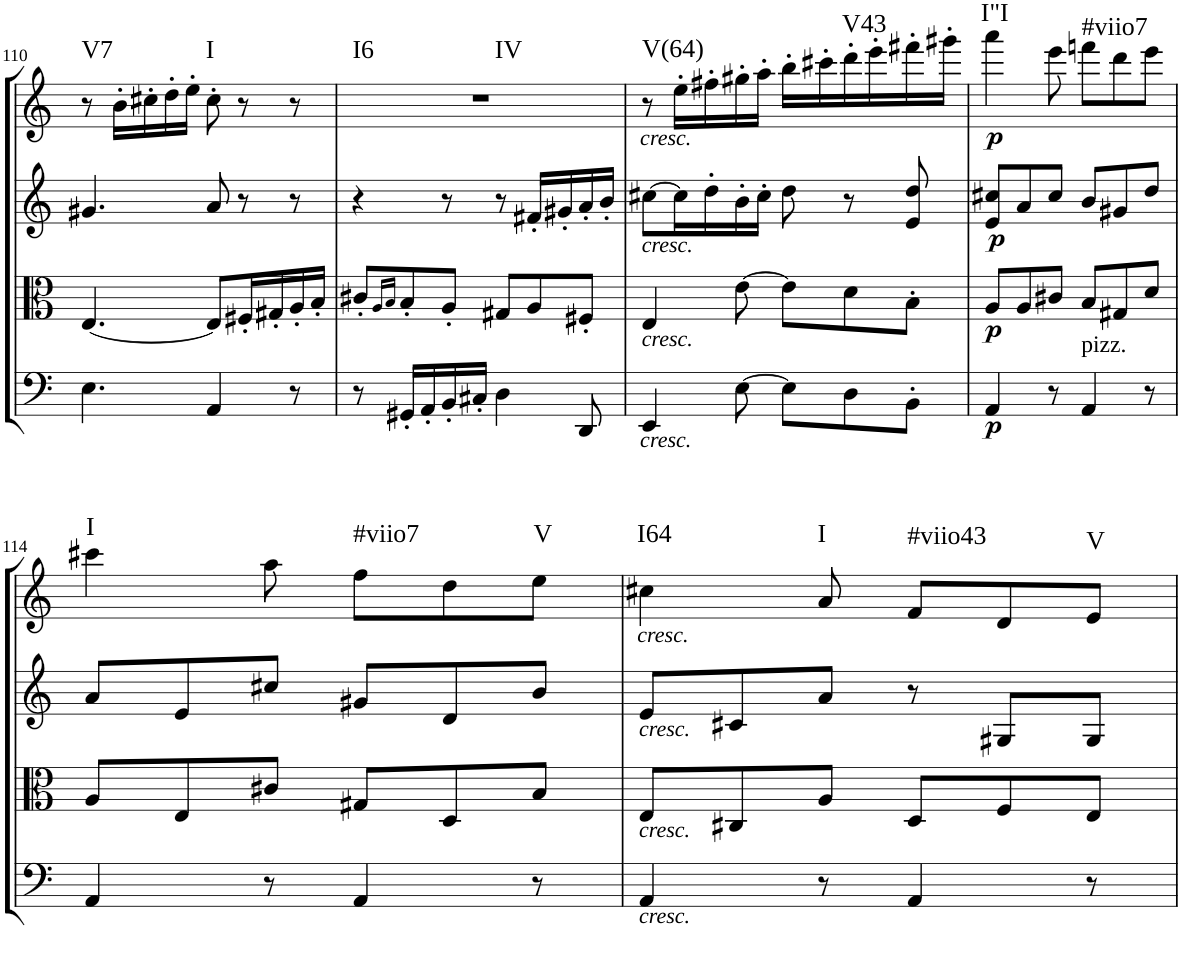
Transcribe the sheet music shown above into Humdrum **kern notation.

**kern	**dynam	**kern	**dynam	**kern	**dynam	**kern	**dynam	**harte
*part4	*part4	*part3	*part3	*part2	*part2	*part1	*part1	*part1
*staff4	*staff4	*staff3	*staff3	*staff2	*staff2	*staff1	*staff1	*
*I"Cello	*	*I"Viola	*	*I"2nd Violin	*	*I"1st Violin	*	*
*	*	*I'Vla	*	*I'Vln	*	*I'Vln	*	*
!!LO:PB:g=z
*clefF4	*	*clefC3	*	*clefG2	*	*clefG2	*	*
*k[]	*	*k[]	*	*k[]	*	*k[]	*	*
*M6/8	*	*M6/8	*	*M6/8	*	*M6/8	*	*
=110	=110	=110	=110	=110	=110	=110	=110	=110
!	!	!	!	!	!	!	!	!LO:H:kt=V7
4.E\	.	[4.E/	.	4.g#X/	.	8r	.	N
.	.	.	.	.	.	16b'\LL	.	.
.	.	.	.	.	.	16cc#X'\	.	.
.	.	.	.	.	.	16dd'\	.	.
.	.	.	.	.	.	16ee'\JJ	.	.
!	!	!	!	!	!	!	!	!LO:H:kt=I
4AA/	.	8E/L]	.	8a/	.	8cc#'\	.	N
.	.	16F#X'/L	.	8r	.	8r	.	.
.	.	16G#X'/	.	.	.	.	.	.
8r	.	16A'/	.	8r	.	8r	.	.
.	.	16B'/JJ	.	.	.	.	.	.
=111	=111	=111	=111	=111	=111	=111	=111	=111
!	!	!	!	!	!	!	!	!LO:H:n=1:kt=I6
!	!	!	!	!	!	!	!	!LO:H:n=2:kt=IV
8r	.	8c#X'/L	.	4r	.	2.r	.	N N
.	.	16qA/LL	.	.	.	.	.	.
.	.	16qB/JJ	.	.	.	.	.	.
16GG#X'/LL	.	8B'/	.	.	.	.	.	.
16AA'/	.	.	.	.	.	.	.	.
16BB'/	.	8A'/J	.	8r	.	.	.	.
16C#X'/JJ	.	.	.	.	.	.	.	.
4D\	.	8G#X/L	.	8r	.	.	.	.
.	.	8A/	.	16f#X'/LL	.	.	.	.
.	.	.	.	16g#X'/	.	.	.	.
8DD/	.	8F#X'/J	.	16a'/	.	.	.	.
.	.	.	.	16b'/JJ	.	.	.	.
=112	=112	=112	=112	=112	=112	=112	=112	=112
!	!	!	!	!	!	!LO:TX:b:i:t=cresc.	!	!
!	!	!	!	!LO:TX:b:i:t=cresc.	!	!	!	!
!	!	!LO:TX:b:i:t=cresc.	!	!	!	!	!	!
!LO:TX:b:i:t=cresc.	!	!	!	!	!	!	!	!LO:H:kt=V(64)
4EE/	.	4E/	.	[8cc#X\L	.	8r	.	N
.	.	.	.	16cc#\L]	.	16ee'\LL	.	.
.	.	.	.	16dd'\	.	16ff#X'\	.	.
[8E\	.	[8e\	.	16b'\	.	16gg#X'\	.	.
.	.	.	.	16cc#'\JJ	.	16aa'\JJ	.	.
8E\L]	.	8e\L]	.	8dd\	.	16bb'\LL	.	.
.	.	.	.	.	.	16ccc#X'\	.	.
!	!	!	!	!	!	!	!	!LO:H:kt=V43
8D\	.	8d\	.	8r	.	16ddd'\	.	N
.	.	.	.	.	.	16eee'\	.	.
8BB'\J	.	8B'\J	.	8e/ 8dd/	.	16fff#X'\	.	.
.	.	.	.	.	.	16ggg#X'\JJ	.	.
=113	=113	=113	=113	=113	=113	=113	=113	=113
!	!LO:DY:b	!	!LO:DY:b	!	!LO:DY:b	!	!LO:DY:b	!LO:H:kt=I"I
4AA/	p	8A/L	p	8e/ 8cc#X/L	p	4aaa\	p	N
.	.	8A/	.	8a/	.	.	.	.
8r	.	8c#X/J	.	8cc#/J	.	8eee\	.	.
!LO:TX:a:t=pizz.	!	!	!	!	!	!	!	!LO:H:kt=#viio7
4AA/	.	8B/L	.	8b/L	.	8fffn\L	.	N
.	.	8G#X/	.	8g#X/	.	8ddd\	.	.
8r	.	8d/J	.	8dd/J	.	8eee\J	.	.
!!LO:LB:g=z
=114	=114	=114	=114	=114	=114	=114	=114	=114
!	!	!	!	!	!	!	!	!LO:H:kt=I
4AA/	.	8A/L	.	8a/L	.	4ccc#X\	.	N
.	.	8E/	.	8e/	.	.	.	.
8r	.	8c#X/J	.	8cc#X/J	.	8aa\	.	.
!	!	!	!	!	!	!	!	!LO:H:kt=#viio7
4AA/	.	8G#X/L	.	8g#X/L	.	8ff\L	.	N
.	.	8D/	.	8d/	.	8dd\	.	.
!	!	!	!	!	!	!	!	!LO:H:kt=V
8r	.	8B/J	.	8b/J	.	8ee\J	.	N
=115	=115	=115	=115	=115	=115	=115	=115	=115
!	!	!	!	!	!	!LO:TX:b:i:t=cresc.	!	!
!	!	!	!	!LO:TX:b:i:t=cresc.	!	!	!	!
!	!	!LO:TX:b:i:t=cresc.	!	!	!	!	!	!
!LO:TX:b:i:t=cresc.	!	!	!	!	!	!	!	!LO:H:kt=I64
4AA/	.	8E/L	.	8e/L	.	4cc#X\	.	N
.	.	8C#X/	.	8c#X/	.	.	.	.
!	!	!	!	!	!	!	!	!LO:H:kt=I
8r	.	8A/J	.	8a/J	.	8a/	.	N
!	!	!	!	!	!	!	!	!LO:H:kt=#viio43
4AA/	.	8D/L	.	8r	.	8f/L	.	N
.	.	8F/	.	8G#X/L	.	8d/	.	.
!	!	!	!	!	!	!	!	!LO:H:kt=V
8r	.	8E/J	.	8G#/J	.	8e/J	.	N
=	=	=	=	=	=	=	=	=
*-	*-	*-	*-	*-	*-	*-	*-	*-
